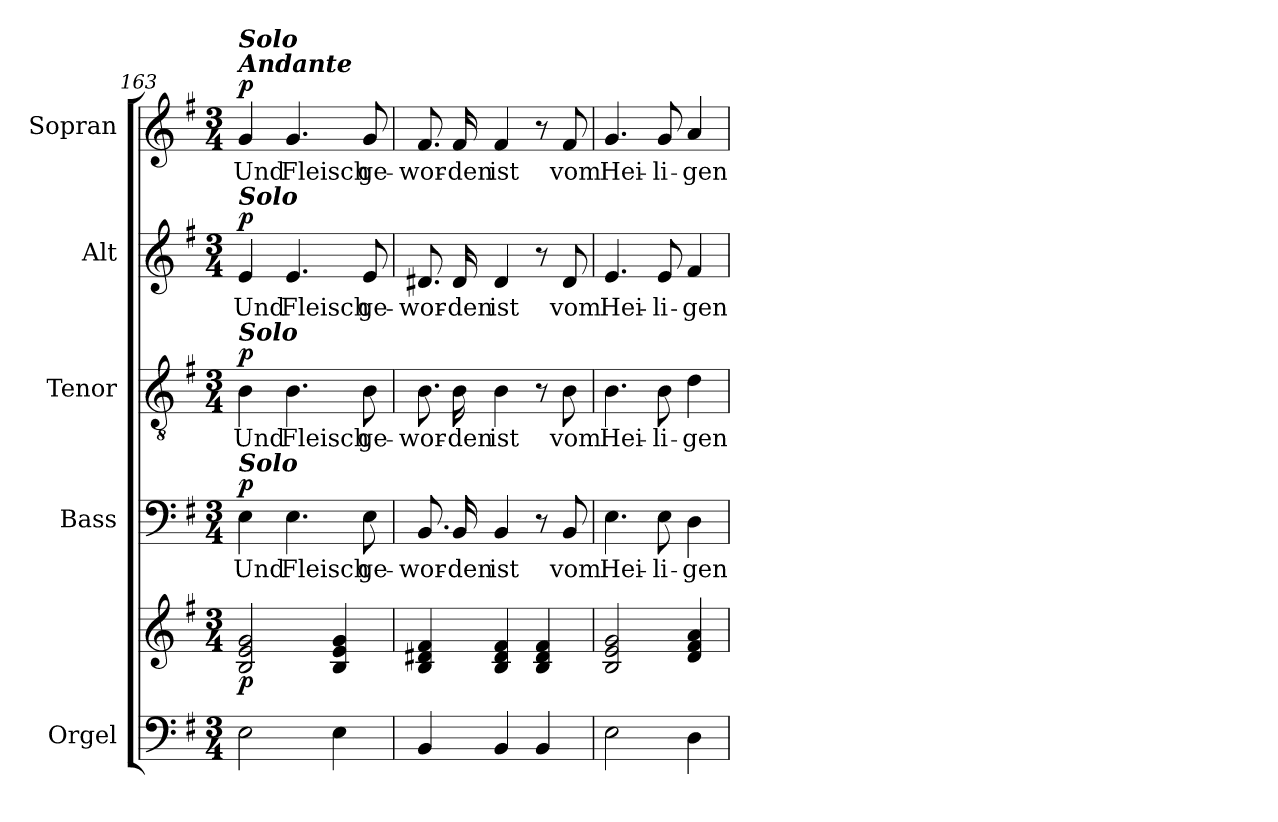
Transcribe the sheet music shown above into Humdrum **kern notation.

**kern	**kern	**dynam	**kern	**text	**dynam	**kern	**text	**dynam	**kern	**text	**dynam	**kern	**text	**dynam
*part5	*part5	*part5	*part4	*part4	*part4	*part3	*part3	*part3	*part2	*part2	*part2	*part1	*part1	*part1
*staff6	*staff5	*staff5/6	*staff4	*staff4	*staff4	*staff3	*staff3	*staff3	*staff2	*staff2	*staff2	*staff1	*staff1	*staff1
*I"Orgel	*	*	*I"Bass	*	*	*I"Tenor	*	*	*I"Alt	*	*	*I"Sopran	*	*
*I'Org.	*	*	*I'B.	*	*	*I'T.	*	*	*I'A.	*	*	*I'S.	*	*
*clefF4	*clefG2	*	*clefF4	*	*	*clefGv2	*	*	*clefG2	*	*	*clefG2	*	*
*k[f#]	*k[f#]	*	*k[f#]	*	*	*k[f#]	*	*	*k[f#]	*	*	*k[f#]	*	*
*G:	*G:	*	*G:	*	*	*G:	*	*	*G:	*	*	*G:	*	*
*M3/4	*M3/4	*	*M3/4	*	*	*M3/4	*	*	*M3/4	*	*	*M3/4	*	*
=163	=163	=163	=163	=163	=163	=163	=163	=163	=163	=163	=163	=163	=163	=163
!	!	!	!	!	!	!	!	!	!	!	!	!LO:TX:a:Bi:t=Andante	!	!
!	!	!	!	!	!	!	!	!	!	!	!	!LO:TX:a:Bi:t=Solo	!	!
!	!	!	!	!	!	!	!	!	!LO:TX:a:Bi:t=Solo	!	!	!	!	!
!	!	!	!	!	!	!LO:TX:a:Bi:t=Solo	!	!	!	!	!	!	!	!
!	!	!	!LO:TX:a:Bi:t=Solo	!	!	!	!	!	!	!	!	!	!	!
!	!	!LO:DY:b	!	!	!LO:DY:b	!	!	!LO:DY:b	!	!	!LO:DY:b	!	!	!LO:DY:b
2E\	2B/ 2e/ 2g/	p	4E\	Und	p	4B\	Und	p	4e/	Und	p	4g/	Und	p
.	.	.	4.E\	Fleisch	.	4.B\	Fleisch	.	4.e/	Fleisch	.	4.g/	Fleisch	.
4E\	4B/ 4e/ 4g/	.	.	.	.	.	.	.	.	.	.	.	.	.
.	.	.	8E\	ge-	.	8B\	ge-	.	8e/	ge-	.	8g/	ge-	.
!!LO:LB:g=z
=164	=164	=164	=164	=164	=164	=164	=164	=164	=164	=164	=164	=164	=164	=164
4BB/	4B/ 4d#X/ 4f#/	.	8.BB/	-wor-	.	8.B\	-wor-	.	8.d#X/	-wor-	.	8.f#/	-wor-	.
.	.	.	16BB/	-den	.	16B\	-den	.	16d#/	-den	.	16f#/	-den	.
4BB/	4B/ 4d#/ 4f#/	.	4BB/	ist	.	4B\	ist	.	4d#/	ist	.	4f#/	ist	.
4BB/	4B/ 4d#/ 4f#/	.	8r	.	.	8r	.	.	8r	.	.	8r	.	.
.	.	.	8BB/	vom	.	8B\	vom	.	8d#/	vom	.	8f#/	vom	.
=165	=165	=165	=165	=165	=165	=165	=165	=165	=165	=165	=165	=165	=165	=165
2E\	2B/ 2e/ 2g/	.	4.E\	Hei-	.	4.B\	Hei-	.	4.e/	Hei-	.	4.g/	Hei-	.
.	.	.	8E\	-li-	.	8B\	-li-	.	8e/	-li-	.	8g/	-li-	.
4D\	4d/ 4f#/ 4a/	.	4D\	-gen	.	4d\	-gen	.	4f#/	-gen	.	4a/	-gen	.
=	=	=	=	=	=	=	=	=	=	=	=	=	=	=
*-	*-	*-	*-	*-	*-	*-	*-	*-	*-	*-	*-	*-	*-	*-
